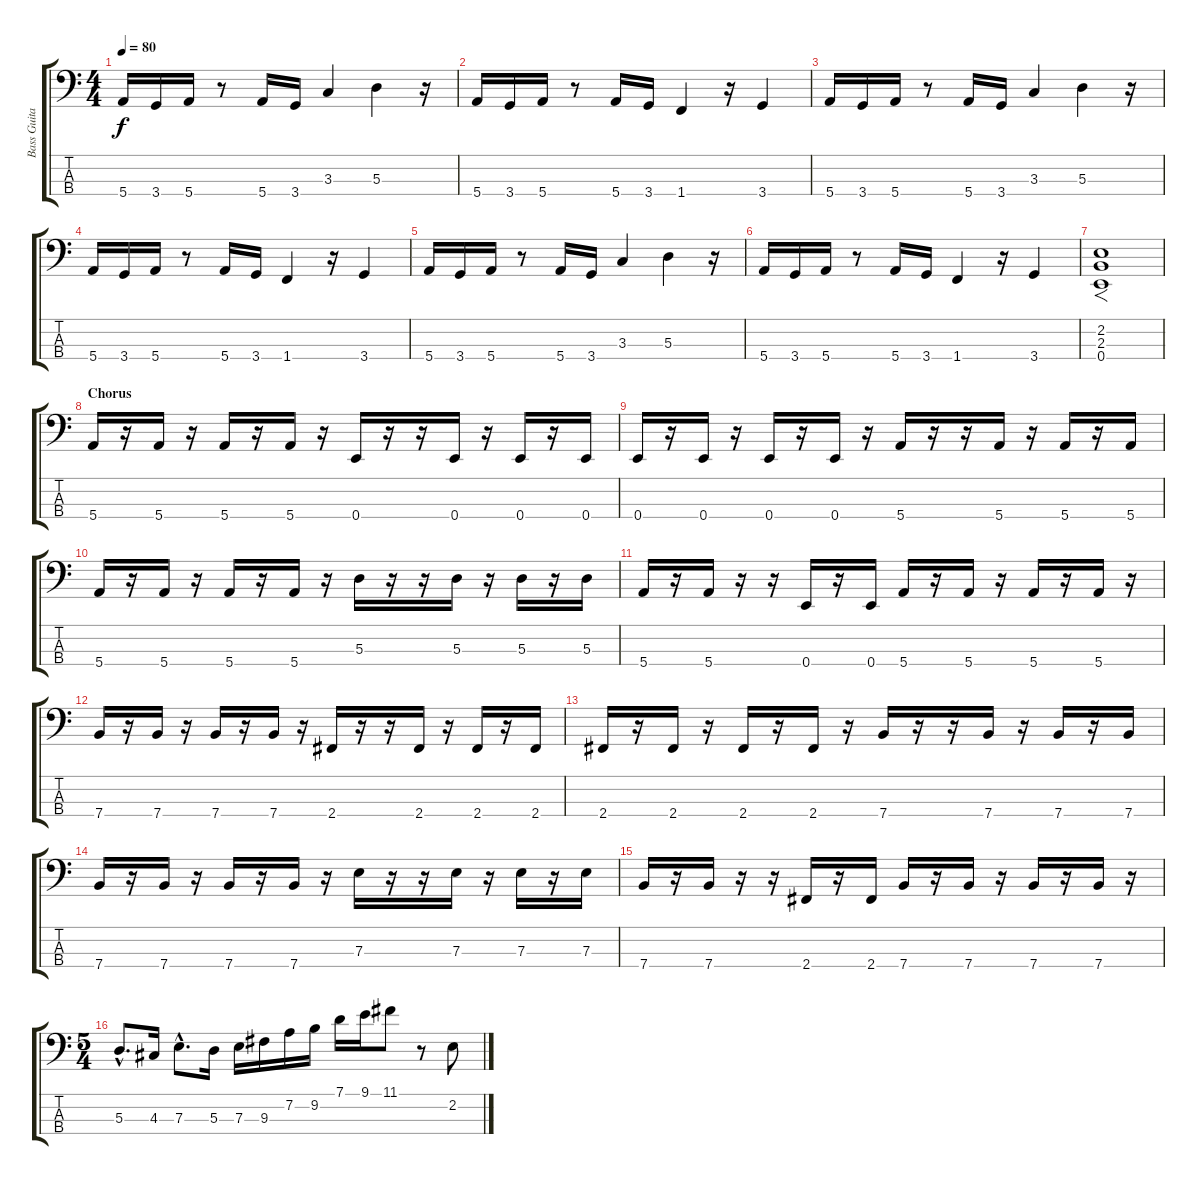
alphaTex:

\track ("Bass Guitar" "Bass Guita") {instrument electricbasspick}
\staff {score tabs}
\tuning (G2 D2 A1 E1) {hide}
\ts (4 4)
\tempo 80
\clef f4
\ks c
5.4.16{dy f} 3.4.16 5.4.16 r.8 5.4.16 3.4.16 3.3.4 5.3.4 r.16 |
5.4.16 3.4.16 5.4.16 r.8 5.4.16 3.4.16 1.4.4 r.16 3.4.4 |
5.4.16 3.4.16 5.4.16 r.8 5.4.16 3.4.16 3.3.4 5.3.4 r.16 |
5.4.16 3.4.16 5.4.16 r.8 5.4.16 3.4.16 1.4.4 r.16 3.4.4 |
5.4.16 3.4.16 5.4.16 r.8 5.4.16 3.4.16 3.3.4 5.3.4 r.16 |
5.4.16 3.4.16 5.4.16 r.8 5.4.16 3.4.16 1.4.4 r.16 3.4.4 |
(2.2 2.3 0.4).1{f} |
\section ("" "Chorus")
5.4.16 r.16 5.4.16 r.16 5.4.16 r.16 5.4.16 r.16 0.4.16 r.16 r.16 0.4.16 r.16 0.4.16 r.16 0.4.16 |
0.4.16 r.16 0.4.16 r.16 0.4.16 r.16 0.4.16 r.16 5.4.16 r.16 r.16 5.4.16 r.16 5.4.16 r.16 5.4.16 |
5.4.16 r.16 5.4.16 r.16 5.4.16 r.16 5.4.16 r.16 5.3.16 r.16 r.16 5.3.16 r.16 5.3.16 r.16 5.3.16 |
5.4.16 r.16 5.4.16 r.16 r.16 0.4.16 r.16 0.4.16 5.4.16 r.16 5.4.16 r.16 5.4.16 r.16 5.4.16 r.16 |
7.4.16 r.16 7.4.16 r.16 7.4.16 r.16 7.4.16 r.16 2.4.16 r.16 r.16 2.4.16 r.16 2.4.16 r.16 2.4.16 |
2.4.16 r.16 2.4.16 r.16 2.4.16 r.16 2.4.16 r.16 7.4.16 r.16 r.16 7.4.16 r.16 7.4.16 r.16 7.4.16 |
7.4.16 r.16 7.4.16 r.16 7.4.16 r.16 7.4.16 r.16 7.3.16 r.16 r.16 7.3.16 r.16 7.3.16 r.16 7.3.16 |
7.4.16 r.16 7.4.16 r.16 r.16 2.4.16 r.16 2.4.16 7.4.16 r.16 7.4.16 r.16 7.4.16 r.16 7.4.16 r.16 |
\ts (5 4)
5.3{hac}.8{d} 4.3.16 7.3{hac}.8{d} 5.3.16 7.3.16 9.3.16 7.2.16 9.2.16 7.1.16 9.1.16 11.1.8 r.8 2.2.8
